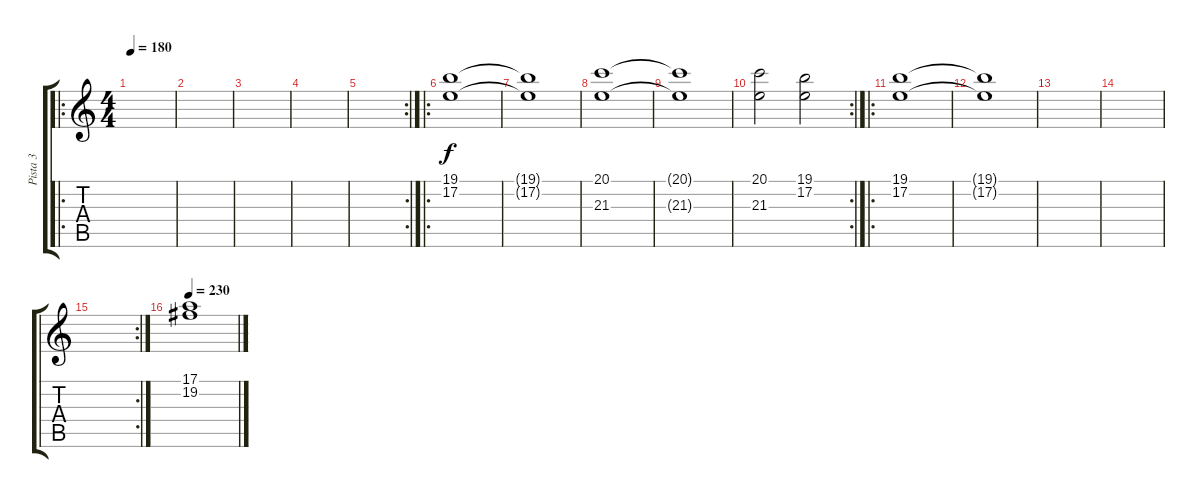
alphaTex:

\track ("Pista 3" "Pista 3") {instrument choiraahs}
\staff {score tabs}
\tuning (E4 B3 G3 D3 A2 E2) {hide}
\ro
\ts (4 4)
\tempo 180
\clef g2
\ks c
|
|
|
|
\rc 2
|
\ro
(19.1 17.2).1 |
(19.1{t} 17.2{t}).1 |
(20.1 21.3).1 |
(20.1{t} 21.3{t}).1 |
\rc 2
(20.1 21.3).2 (19.1 17.2).2 |
\ro
(19.1 17.2).1 |
(19.1{t} 17.2{t}).1 |
|
|
\rc 2
|
\tempo 230
(17.1 19.2).1
